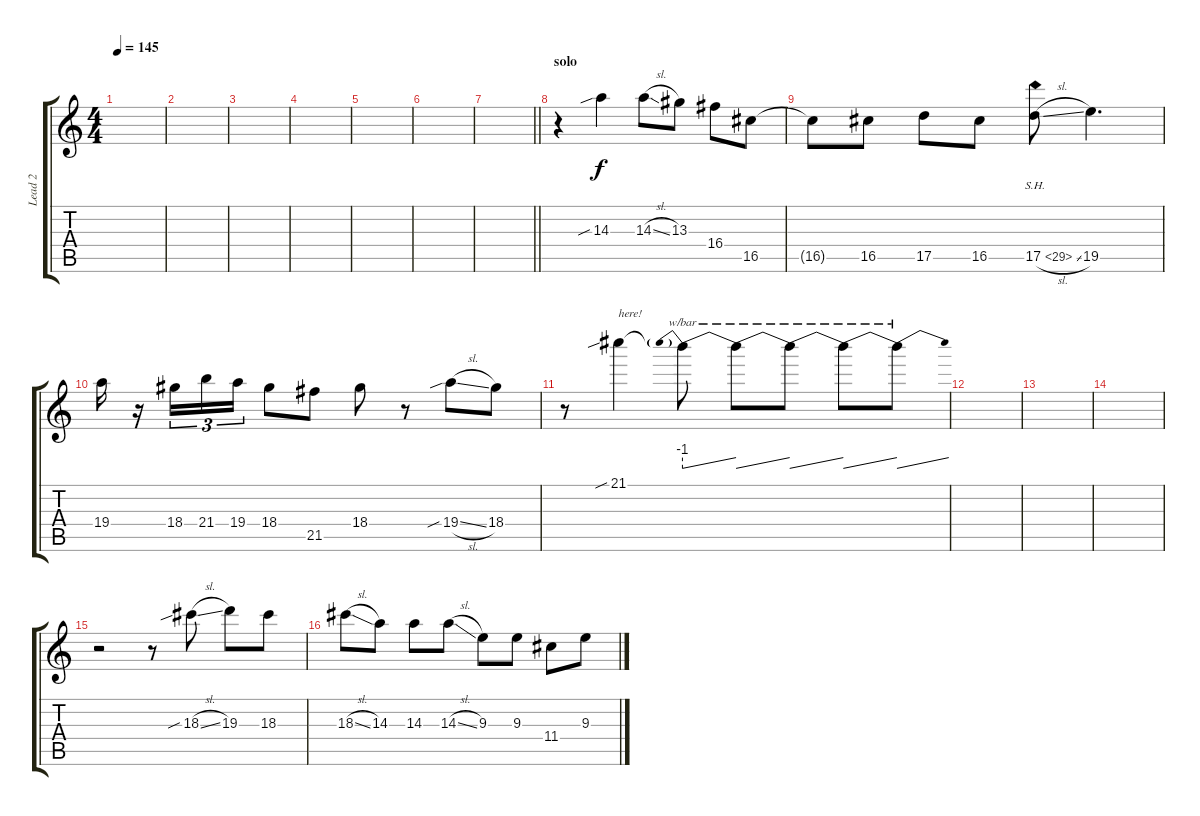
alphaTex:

\track ("Lead 2" "Lead 2") {mute instrument distortionguitar}
\staff {score tabs}
\tuning (E4 B3 G3 D3 A2 E2) {hide}
\ts (4 4)
\tempo 145
\clef g2
\ks c
|
|
|
|
|
|
\barLineRight lightlight
|
\section ("" "solo")
r.4 14.3{sib}.4 14.3{sl}.8 13.3.8 16.4.8 16.5.8 |
16.5{t}.8 16.5.8 17.5.8 16.5.8 17.5{sh 12 sl}.8 19.5.4{d} |
19.4.16 r.16 18.4.16{tu (3 2)} 21.4.16{tu (3 2)} 19.4.16{tu (3 2)} 18.4.8 21.5.8 18.4.8 r.8 19.4{sib sl}.8 18.4.8 |
r.8 21.1{sib}.4{txt "here!"} 21.1{t}.8{tbe (predivedive default 0 -4 60 0)} 21.1{t}.8{tbe (dive default 0 -4 60 0)} 21.1{t}.8{tbe (dive default 0 -4 60 0)} 21.1{t}.8{tbe (dive default 0 -4 60 0)} 21.1{t}.8{tbe (dive default 0 -4 60 0)} |
|
|
|
r.2 r.8 18.3{sib sl}.8 19.3.8 18.3.8 |
18.3{sl}.8 14.3.8 14.3.8 14.3{sl}.8 9.3.8 9.3.8 11.4.8 9.3.8
